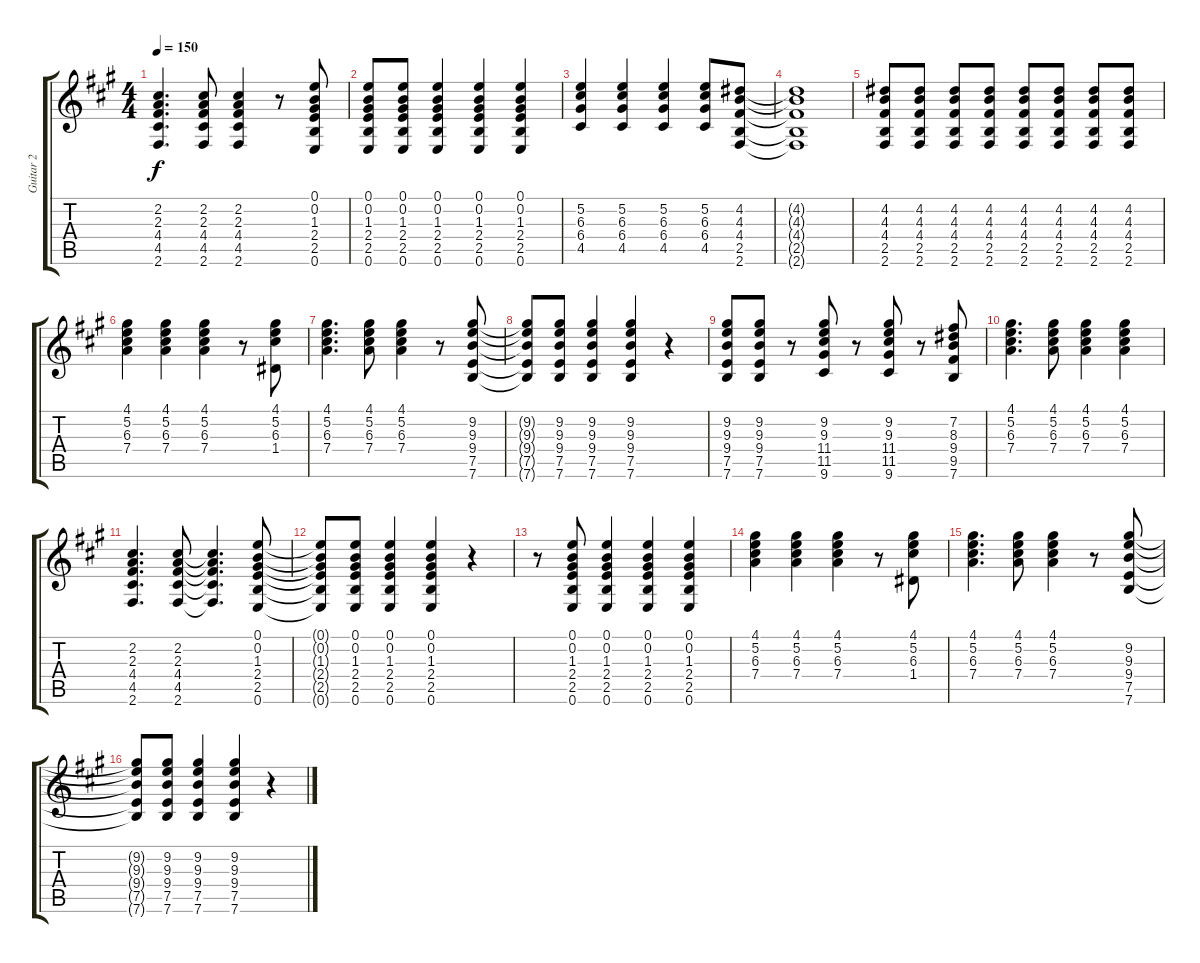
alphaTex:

\track ("Guitar 2" "Guitar 2") {instrument overdrivenguitar}
\staff {score tabs}
\tuning (E4 B3 G3 D3 A2 E2) {hide}
\ts (4 4)
\tempo 150
\clef g2
\ks a
(2.2 2.3 4.4 4.5 2.6).4{d dy f} (2.2 2.3 4.4 4.5 2.6).8 (2.2 2.3 4.4 4.5 2.6).4 r.8 (0.1 0.2 1.3 2.4 2.5 0.6).8 |
(0.1 0.2 1.3 2.4 2.5 0.6).8 (0.1 0.2 1.3 2.4 2.5 0.6).8 (0.1 0.2 1.3 2.4 2.5 0.6).4 (0.1 0.2 1.3 2.4 2.5 0.6).4 (0.1 0.2 1.3 2.4 2.5 0.6).4 |
(5.2 6.3 6.4 4.5).4 (5.2 6.3 6.4 4.5).4 (5.2 6.3 6.4 4.5).4 (5.2 6.3 6.4 4.5).8 (4.2 4.3 4.4 2.5 2.6).8 |
(4.2{t} 4.3{t} 4.4{t} 2.5{t} 2.6{t}).1 |
(4.2 4.3 4.4 2.5 2.6).8 (4.2 4.3 4.4 2.5 2.6).8 (4.2 4.3 4.4 2.5 2.6).8 (4.2 4.3 4.4 2.5 2.6).8 (4.2 4.3 4.4 2.5 2.6).8 (4.2 4.3 4.4 2.5 2.6).8 (4.2 4.3 4.4 2.5 2.6).8 (4.2 4.3 4.4 2.5 2.6).8 |
(4.1 5.2 6.3 7.4).4 (4.1 5.2 6.3 7.4).4 (4.1 5.2 6.3 7.4).4 r.8 (4.1 5.2 6.3 1.4).8 |
(4.1 5.2 6.3 7.4).4{d} (4.1 5.2 6.3 7.4).8 (4.1 5.2 6.3 7.4).4 r.8 (9.2 9.3 9.4 7.5 7.6).8 |
(9.2{t} 9.3{t} 9.4{t} 7.5{t} 7.6{t}).8 (9.2 9.3 9.4 7.5 7.6).8 (9.2 9.3 9.4 7.5 7.6).4 (9.2 9.3 9.4 7.5 7.6).4 r.4 |
(9.2 9.3 9.4 7.5 7.6).8 (9.2 9.3 9.4 7.5 7.6).8 r.8 (9.2 9.3 11.4 11.5 9.6).8 r.8 (9.2 9.3 11.4 11.5 9.6).8 r.8 (7.2 8.3 9.4 9.5 7.6).8 |
(4.1 5.2 6.3 7.4).4{d} (4.1 5.2 6.3 7.4).8 (4.1 5.2 6.3 7.4).4 (4.1 5.2 6.3 7.4).4 |
(2.2 2.3 4.4 4.5 2.6).4{d} (2.2 2.3 4.4 4.5 2.6).8 (2.2{t} 2.3{t} 4.4{t} 4.5{t} 2.6{t}).4{d} (0.1 0.2 1.3 2.4 2.5 0.6).8 |
(0.1{t} 0.2{t} 1.3{t} 2.4{t} 2.5{t} 0.6{t}).8 (0.1 0.2 1.3 2.4 2.5 0.6).8 (0.1 0.2 1.3 2.4 2.5 0.6).4 (0.1 0.2 1.3 2.4 2.5 0.6).4 r.4 |
r.8 (0.1 0.2 1.3 2.4 2.5 0.6).8 (0.1 0.2 1.3 2.4 2.5 0.6).4 (0.1 0.2 1.3 2.4 2.5 0.6).4 (0.1 0.2 1.3 2.4 2.5 0.6).4 |
(4.1 5.2 6.3 7.4).4 (4.1 5.2 6.3 7.4).4 (4.1 5.2 6.3 7.4).4 r.8 (4.1 5.2 6.3 1.4).8 |
(4.1 5.2 6.3 7.4).4{d} (4.1 5.2 6.3 7.4).8 (4.1 5.2 6.3 7.4).4 r.8 (9.2 9.3 9.4 7.5 7.6).8 |
(9.2{t} 9.3{t} 9.4{t} 7.5{t} 7.6{t}).8 (9.2 9.3 9.4 7.5 7.6).8 (9.2 9.3 9.4 7.5 7.6).4 (9.2 9.3 9.4 7.5 7.6).4 r.4
